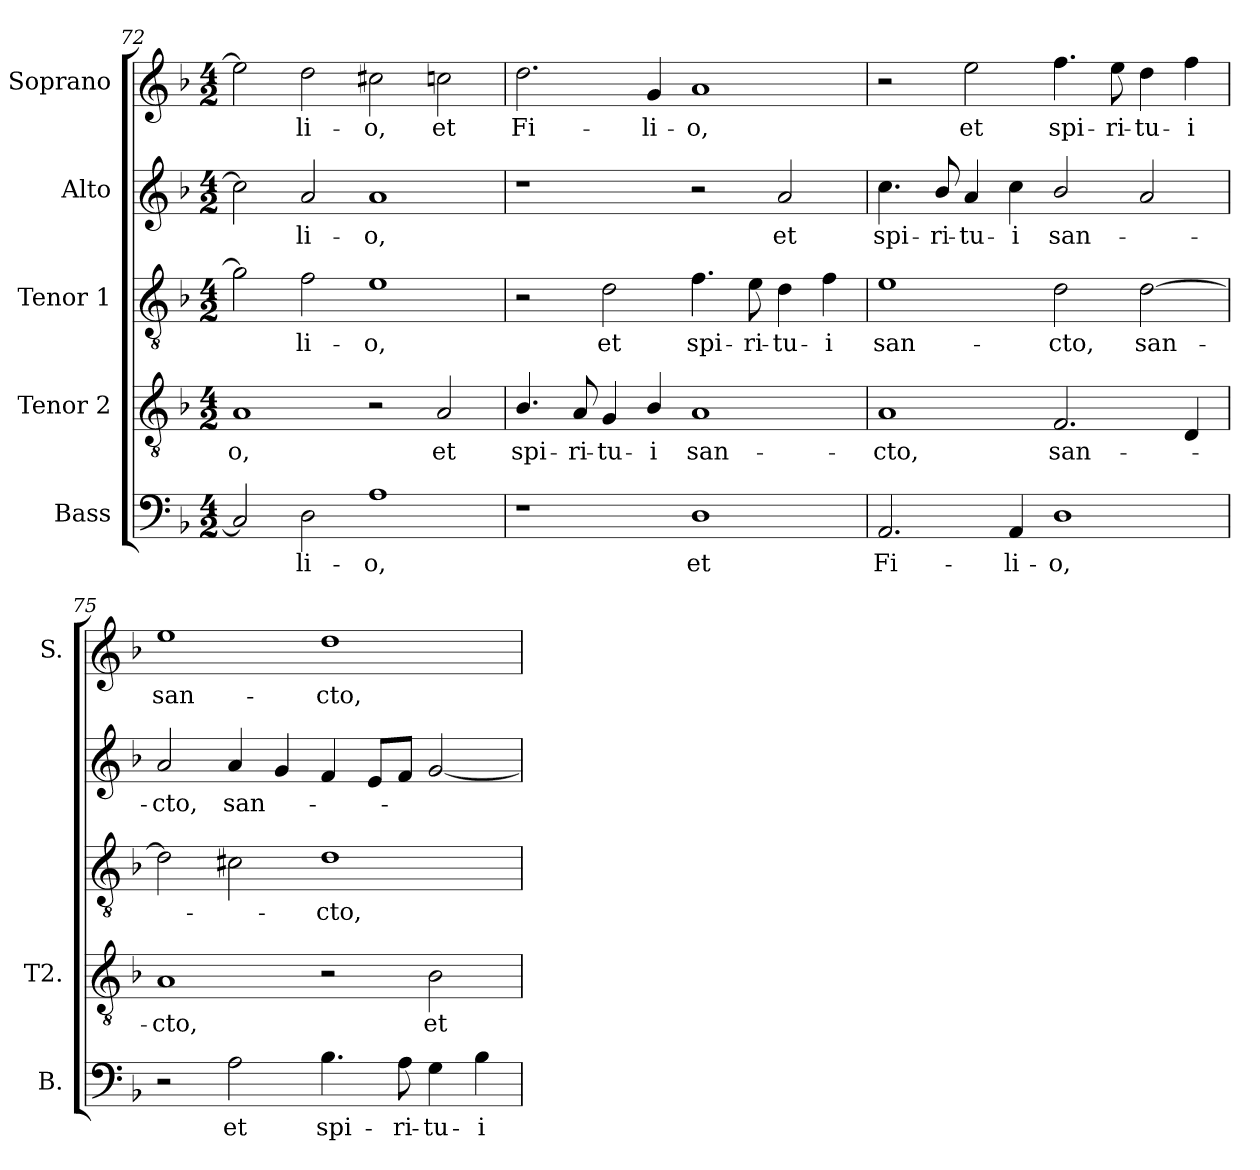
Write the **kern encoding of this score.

**kern	**text	**kern	**text	**kern	**text	**kern	**text	**kern	**text
*part5	*part5	*part4	*part4	*part3	*part3	*part2	*part2	*part1	*part1
*staff5	*staff5	*staff4	*staff4	*staff3	*staff3	*staff2	*staff2	*staff1	*staff1
*I"Bass	*	*I"Tenor 2	*	*I"Tenor 1	*	*I"Alto	*	*I"Soprano	*
*I'B.	*	*I'T2.	*	*	*	*	*	*I'S.	*
*clefF4	*	*clefGv2	*	*clefGv2	*	*clefG2	*	*clefG2	*
*	*	*ITrd7c12	*	*ITrd7c12	*	*	*	*	*
*k[b-]	*	*k[b-]	*	*k[b-]	*	*k[b-]	*	*k[b-]	*
*F:	*	*F:	*	*F:	*	*F:	*	*F:	*
*M4/2	*	*M4/2	*	*M4/2	*	*M4/2	*	*M4/2	*
=72	=72	=72	=72	=72	=72	=72	=72	=72	=72
!	!	!	!LO:LY:b:color=#000000	!	!	!	!	!	!
2Ci/]	.	1AAi	-o,	2Gi\]	.	2cci\]	.	2eei\]	.
!	!LO:LY:b:color=#000000	!	!	!	!	!	!	!	!
!	!	!	!	!	!LO:LY:b:color=#000000	!	!	!	!
!	!	!	!	!	!	!	!LO:LY:b:color=#000000	!	!
!	!	!	!	!	!	!	!	!	!LO:LY:b:color=#000000
2Di\	-li-	.	.	2Fi\	-li-	2ai/	-li-	2ddi\	-li-
!	!LO:LY:b:color=#000000	!	!	!	!	!	!	!	!
!	!	!	!	!	!LO:LY:b:color=#000000	!	!	!	!
!	!	!	!	!	!	!	!LO:LY:b:color=#000000	!	!
!	!	!	!	!	!	!	!	!	!LO:LY:b:color=#000000
1Ai	-o,	2r	.	1Ei	-o,	1ai	-o,	2cc#Xi\	-o,
!	!	!	!LO:LY:b:color=#000000	!	!	!	!	!	!
!	!	!	!	!	!	!	!	!	!LO:LY:b:color=#000000
.	.	2AAi/	et	.	.	.	.	2ccni\	et
=73	=73	=73	=73	=73	=73	=73	=73	=73	=73
!	!	!	!LO:LY:b:color=#000000	!	!	!	!	!	!
!	!	!	!	!	!	!	!	!	!LO:LY:b:color=#000000
1r	.	4.BB-i/	spi-	2r	.	1r	.	2.ddi\	Fi-
!	!	!	!LO:LY:b:color=#000000	!	!	!	!	!	!
.	.	8AAi/	-ri-	.	.	.	.	.	.
!	!	!	!LO:LY:b:color=#000000	!	!	!	!	!	!
!	!	!	!	!	!LO:LY:b:color=#000000	!	!	!	!
.	.	4GGi/	-tu-	2Di\	et	.	.	.	.
!	!	!	!LO:LY:b:color=#000000	!	!	!	!	!	!
!	!	!	!	!	!	!	!	!	!LO:LY:b:color=#000000
.	.	4BB-i/	-i	.	.	.	.	4gi/	-li-
!	!LO:LY:b:color=#000000	!	!	!	!	!	!	!	!
!	!	!	!LO:LY:b:color=#000000	!	!	!	!	!	!
!	!	!	!	!	!LO:LY:b:color=#000000	!	!	!	!
!	!	!	!	!	!	!	!	!	!LO:LY:b:color=#000000
1Di	et	1AAi	san-	4.Fi\	spi-	2r	.	1ai	-o,
!	!	!	!	!	!LO:LY:b:color=#000000	!	!	!	!
.	.	.	.	8Ei\	-ri-	.	.	.	.
!	!	!	!	!	!LO:LY:b:color=#000000	!	!	!	!
!	!	!	!	!	!	!	!LO:LY:b:color=#000000	!	!
.	.	.	.	4Di\	-tu-	2ai/	et	.	.
!	!	!	!	!	!LO:LY:b:color=#000000	!	!	!	!
.	.	.	.	4Fi\	-i	.	.	.	.
!!LO:LB:g=z
=74	=74	=74	=74	=74	=74	=74	=74	=74	=74
!	!LO:LY:b:color=#000000	!	!	!	!	!	!	!	!
!	!	!	!LO:LY:b:color=#000000	!	!	!	!	!	!
!	!	!	!	!	!LO:LY:b:color=#000000	!	!	!	!
!	!	!	!	!	!	!	!LO:LY:b:color=#000000	!	!
2.AAi/	Fi-	1AAi	-cto,	1Ei	san-	4.cci\	spi-	2r	.
!	!	!	!	!	!	!	!LO:LY:b:color=#000000	!	!
.	.	.	.	.	.	8b-i/	-ri-	.	.
!	!	!	!	!	!	!	!LO:LY:b:color=#000000	!	!
!	!	!	!	!	!	!	!	!	!LO:LY:b:color=#000000
.	.	.	.	.	.	4ai/	-tu-	2eei\	et
!	!LO:LY:b:color=#000000	!	!	!	!	!	!	!	!
!	!	!	!	!	!	!	!LO:LY:b:color=#000000	!	!
4AAi/	-li-	.	.	.	.	4cci\	-i	.	.
!	!LO:LY:b:color=#000000	!	!	!	!	!	!	!	!
!	!	!	!LO:LY:b:color=#000000	!	!	!	!	!	!
!	!	!	!	!	!LO:LY:b:color=#000000	!	!	!	!
!	!	!	!	!	!	!	!LO:LY:b:color=#000000	!	!
!	!	!	!	!	!	!	!	!	!LO:LY:b:color=#000000
1Di	-o,	2.FFi/	san-	2Di\	-cto,	2b-i/	san-	4.ffi\	spi-
!	!	!	!	!	!	!	!	!	!LO:LY:b:color=#000000
.	.	.	.	.	.	.	.	8eei\	-ri-
!	!	!	!	!	!LO:LY:b:color=#000000	!	!	!	!
!	!	!	!	!	!	!	!	!	!LO:LY:b:color=#000000
.	.	.	.	[2Di\	san-	2ai/	.	4ddi\	-tu-
!	!	!	!	!	!	!	!	!	!LO:LY:b:color=#000000
.	.	4DDi/	.	.	.	.	.	4ffi\	-i
=75	=75	=75	=75	=75	=75	=75	=75	=75	=75
!	!	!	!LO:LY:b:color=#000000	!	!	!	!	!	!
!	!	!	!	!	!	!	!LO:LY:b:color=#000000	!	!
!	!	!	!	!	!	!	!	!	!LO:LY:b:color=#000000
2r	.	1AAi	-cto,	2Di\]	.	2ai/	-cto,	1eei	san-
!	!LO:LY:b:color=#000000	!	!	!	!	!	!	!	!
!	!	!	!	!	!	!	!LO:LY:b:color=#000000	!	!
2Ai\	et	.	.	2C#Xi\	.	4ai/	san-	.	.
.	.	.	.	.	.	4gi/	.	.	.
!	!LO:LY:b:color=#000000	!	!	!	!	!	!	!	!
!	!	!	!	!	!LO:LY:b:color=#000000	!	!	!	!
!	!	!	!	!	!	!	!	!	!LO:LY:b:color=#000000
4.B-i\	spi-	2r	.	1Di	-cto,	4fi/	.	1ddi	-cto,
.	.	.	.	.	.	8ei/L	.	.	.
!	!LO:LY:b:color=#000000	!	!	!	!	!	!	!	!
8Ai\	-ri-	.	.	.	.	8fi/J	.	.	.
!	!LO:LY:b:color=#000000	!	!	!	!	!	!	!	!
!	!	!	!LO:LY:b:color=#000000	!	!	!	!	!	!
4Gi\	-tu-	2BB-i\	et	.	.	[2gi/	.	.	.
!	!LO:LY:b:color=#000000	!	!	!	!	!	!	!	!
4B-i\	-i	.	.	.	.	.	.	.	.
=	=	=	=	=	=	=	=	=	=
*-	*-	*-	*-	*-	*-	*-	*-	*-	*-
